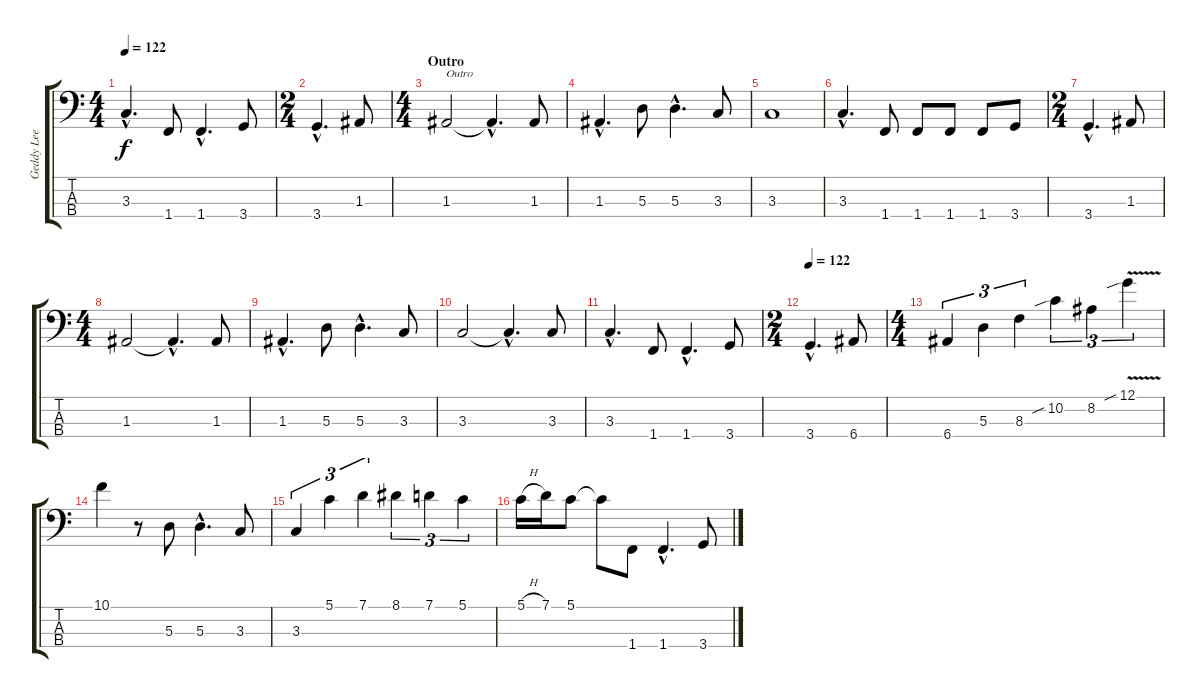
\track ("Geddy Lee" "Geddy Lee") {instrument electricbassfinger}
\staff {score tabs}
\tuning (G2 D2 A1 E1) {hide}
\ts (4 4)
\tempo 122
\clef f4
\ks c
3.3{hac}.4{d dy f} 1.4.8 1.4{hac}.4{d} 3.4.8 |
\ts (2 4)
3.4{hac}.4{d} 1.3.8 |
\ts (4 4)
\section ("" "Outro")
1.3.2{txt "Outro"} 1.3{hac t}.4{d} 1.3.8 |
1.3{hac}.4{d} 5.3.8 5.3{hac}.4{d} 3.3.8 |
3.3.1 |
3.3{hac}.4{d} 1.4.8 1.4.8 1.4.8 1.4.8 3.4.8 |
\ts (2 4)
3.4{hac}.4{d} 1.3.8 |
\ts (4 4)
1.3.2 1.3{hac t}.4{d} 1.3.8 |
1.3{hac}.4{d} 5.3.8 5.3{hac}.4{d} 3.3.8 |
3.3.2 3.3{hac t}.4{d} 3.3.8 |
3.3{hac}.4{d} 1.4.8 1.4{hac}.4{d} 3.4.8 |
\ts (2 4)
\tempo 122
3.4{hac}.4{d} 6.4.8 |
\ts (4 4)
6.4.4{tu (3 2)} 5.3.4{tu (3 2)} 8.3.4{tu (3 2)} 10.2{sib}.4{tu (3 2)} 8.2.4{tu (3 2)} 12.1{v sib}.4{tu (3 2)} |
10.1.4 r.8 5.3.8 5.3{hac}.4{d} 3.3.8 |
3.3.4{tu (3 2)} 5.1.4{tu (3 2)} 7.1.4{tu (3 2)} 8.1.4{tu (3 2)} 7.1.4{tu (3 2)} 5.1.4{tu (3 2)} |
5.1{h}.16 7.1.16 5.1.8 5.1{t}.8 1.4.8 1.4{hac}.4{d} 3.4.8
